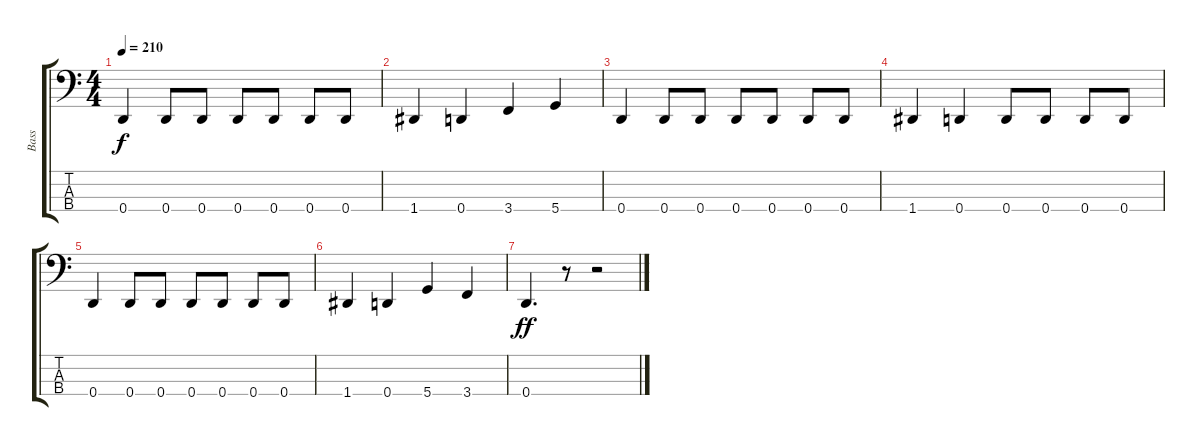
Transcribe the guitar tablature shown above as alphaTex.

\track ("Bass" "Bass") {instrument electricbassfinger}
\staff {score tabs}
\tuning (G2 D2 A1 D1) {hide}
\ts (4 4)
\tempo 210
\clef f4
\ks c
0.4.4{dy f} 0.4.8 0.4.8 0.4.8 0.4.8 0.4.8 0.4.8 |
1.4.4 0.4.4 3.4.4 5.4.4 |
0.4.4 0.4.8 0.4.8 0.4.8 0.4.8 0.4.8 0.4.8 |
1.4.4 0.4.4 0.4.8 0.4.8 0.4.8 0.4.8 |
0.4.4 0.4.8 0.4.8 0.4.8 0.4.8 0.4.8 0.4.8 |
1.4.4 0.4.4 5.4.4 3.4.4 |
0.4.4{d dy ff} r.8 r.2
